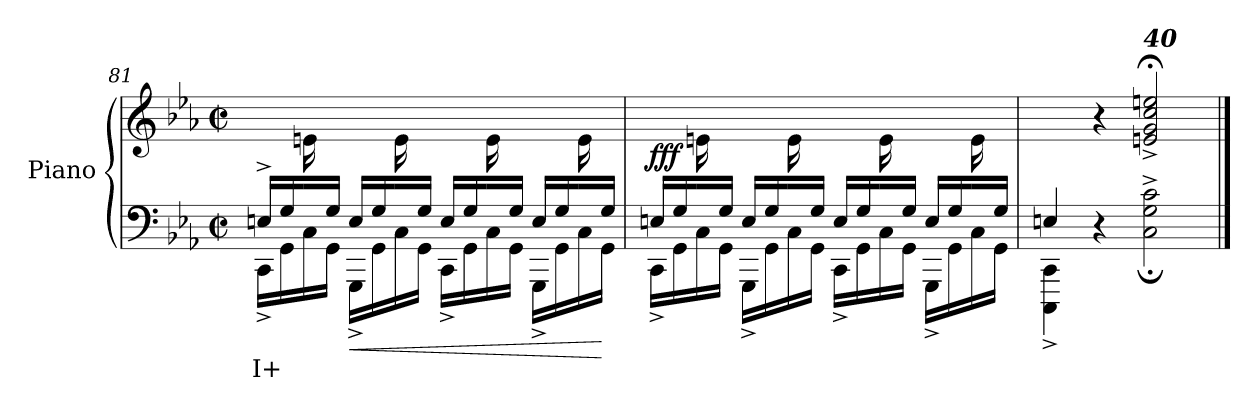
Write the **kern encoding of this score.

**kern	**text	**kern	**dynam
*part1	*part1	*part1	*part1
*staff2	*staff2	*staff1	*staff1/2
*I"Piano	*	*	*
*I'Pno	*	*	*
!!LO:LB:g=z
*clefF4	*	*clefG2	*
*k[b-e-a-]	*	*k[b-e-a-]	*
*M2/2	*	*M2/2	*
*met(c|)	*	*met(c|)	*
=81	=81	=81	=81
*^	*	*	*
!	!	!LO:LY:b	!	!
16En^/LL	16CC^\LL	I+	8ryy	.
16G/	16GG\	.	.	.
16ryy	16C\	.	16en\	.
16G/JJ	16GG\JJ	.	8.ryy	.
!	!	!	!	!LO:HP:b=2
16E/LL	16GGG^\LL	.	.	<
16G/	16GG\	.	.	.
16ryy	16C\	.	16e\	.
16G/JJ	16GG\JJ	.	8.ryy	.
16E/LL	16CC^\LL	.	.	.
16G/	16GG\	.	.	.
16ryy	16C\	.	16e\	.
16G/JJ	16GG\JJ	.	8.ryy	.
16E/LL	16GGG^\LL	.	.	.
16G/	16GG\	.	.	.
16ryy	16C\	.	16e\	.
16G/JJ	16GG\JJ	.	16ryy	[
=82	=82	=82	=82	=82
!	!	!	!	!LO:DY:b
16En/LL	16CC^\LL	.	8ryy	fff
16G/	16GG\	.	.	.
16ryy	16C\	.	16en\	.
16G/JJ	16GG\JJ	.	8.ryy	.
16E/LL	16GGG^\LL	.	.	.
16G/	16GG\	.	.	.
16ryy	16C\	.	16e\	.
16G/JJ	16GG\JJ	.	8.ryy	.
16E/LL	16CC^\LL	.	.	.
16G/	16GG\	.	.	.
16ryy	16C\	.	16e\	.
16G/JJ	16GG\JJ	.	8.ryy	.
16E/LL	16GGG^\LL	.	.	.
16G/	16GG\	.	.	.
16ryy	16C\	.	16e\	.
16G/JJ	16GG\JJ	.	16ryy	.
=83	=83	=83	=83	=83
4En/	4CCC\^ 4CC\^	.	4ryy	.
2.ryy	4r	.	4r	.
!	!	!	!LO:TX:a:Bi:t=40	!
.	2C\;^ 2G\;^ 2c\;^	.	2en/;<^ 2g/;<^ 2cc/;<^ 2een/;<^	.
*v	*v	*	*	*
==	==	==	==
*-	*-	*-	*-
